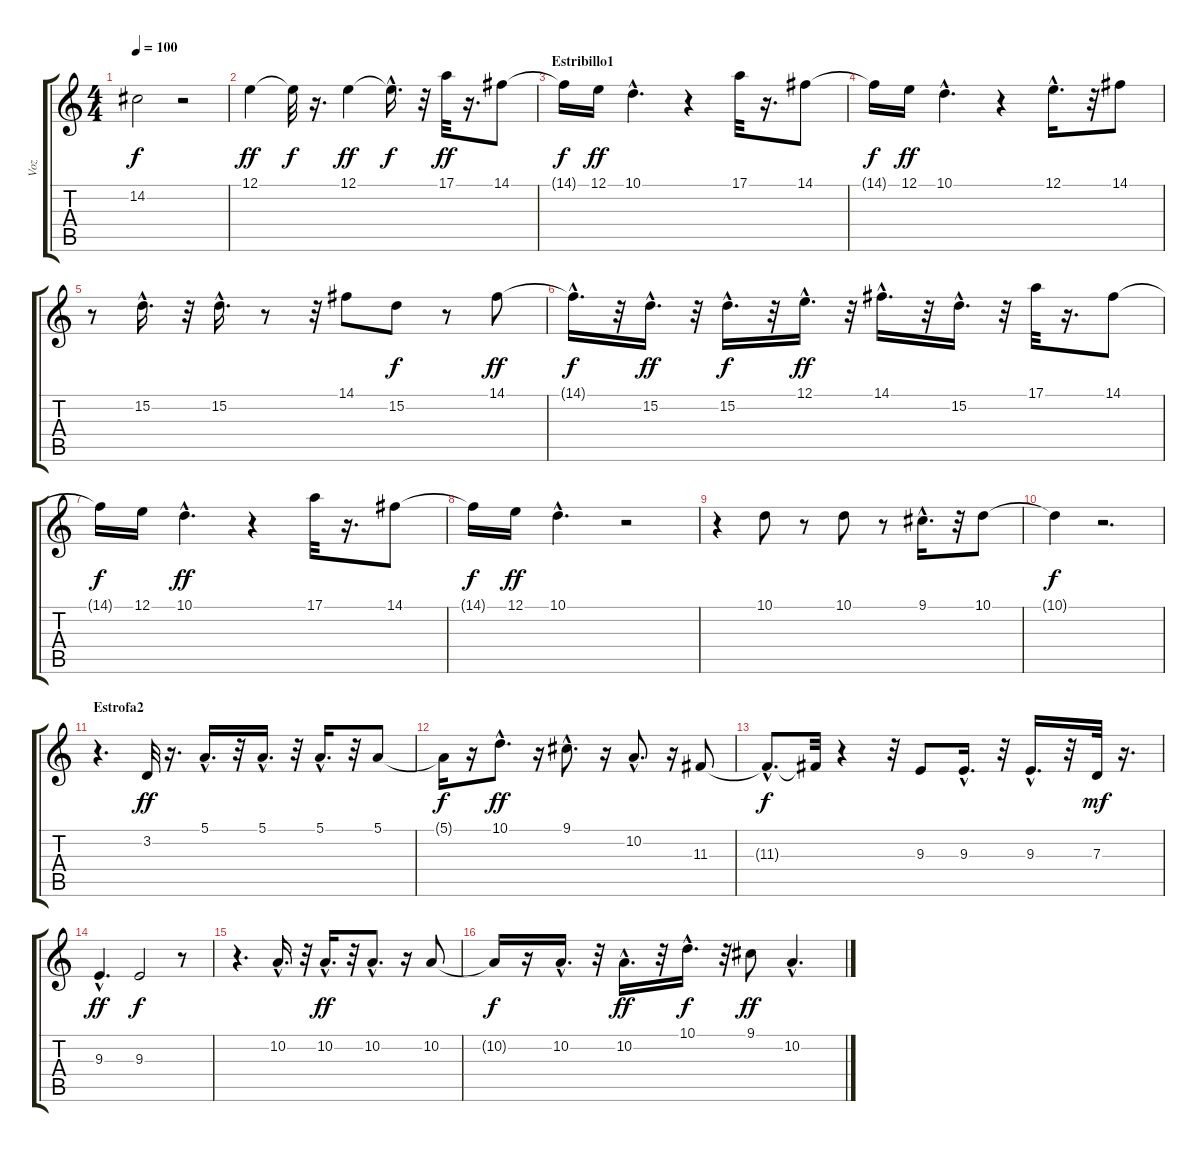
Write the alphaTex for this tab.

\track ("Voz" "Voz") {instrument tenorsax}
\staff {score tabs}
\tuning (E4 B3 G3 D3 A2 E2) {hide}
\ts (4 4)
\tempo 100
\clef g2
\ks c
14.2{t}.2{dy f} r.2 |
12.1.4{dy ff} 12.1{t}.32{dy f} r.16{d} 12.1.4{dy ff} 12.1{hac t}.16{d dy f} r.32 17.1.32{dy ff} r.16{d} 14.1.8 |
\section ("" "Estribillo1")
14.1{t}.16{dy f} 12.1.16{dy ff} 10.1{hac}.4{d} r.4 17.1.32 r.16{d} 14.1.8 |
14.1{t}.16{dy f} 12.1.16{dy ff} 10.1{hac}.4{d} r.4 12.1{hac}.16{d} r.32 14.1.8 |
r.8 15.2{hac}.16{d} r.32 15.2{hac}.16{d} r.8 r.32 14.1.8 15.2.8{dy f} r.8 14.1.8{dy ff} |
14.1{hac t}.16{d dy f} r.32 15.2{hac}.16{d dy ff} r.32 15.2{hac}.16{d dy f} r.32 12.1{hac}.16{d dy ff} r.32 14.1{hac}.16{d} r.32 15.2{hac}.16{d} r.32 17.1.32 r.16{d} 14.1.8 |
14.1{t}.16{dy f} 12.1.16 10.1{hac}.4{d dy ff} r.4 17.1.32 r.16{d} 14.1.8 |
14.1{t}.16{dy f} 12.1.16{dy ff} 10.1{hac}.4{d} r.2 |
r.4 10.1.8 r.8 10.1.8 r.8 9.1{hac}.16{d} r.32 10.1.8 |
10.1{t}.4{dy f} r.2{d} |
\section ("" "Estrofa2")
r.4{d} 3.2.32{dy ff} r.16{d} 5.1{hac}.16{d} r.32 5.1{hac}.16{d} r.32 5.1{hac}.16{d} r.32 5.1.8 |
5.1{t}.16{dy f} r.16 10.1{hac}.8{d dy ff} r.16 9.1{hac}.8{d} r.16 10.2{hac}.8{d} r.16 11.3.8 |
11.3{hac t}.8{d dy f} 11.3{t}.32 r.4 r.32 9.3.8 9.3{hac}.16{d} r.32 9.3{hac}.16{d} r.32 7.3.32{dy mf} r.16{d} |
9.3{hac}.4{d dy ff} 9.3.2{dy f} r.8 |
r.4{d} 10.2{hac}.16{d} r.32 10.2{hac}.16{d dy ff} r.32 10.2{hac}.8{d} r.16 10.2.8 |
10.2{t}.16{dy f} r.16 10.2{hac}.16{d} r.32 10.2{hac}.16{d dy ff} r.32 10.1{hac}.16{d dy f} r.32 9.1.8{dy ff} 10.2{hac}.4{d}
